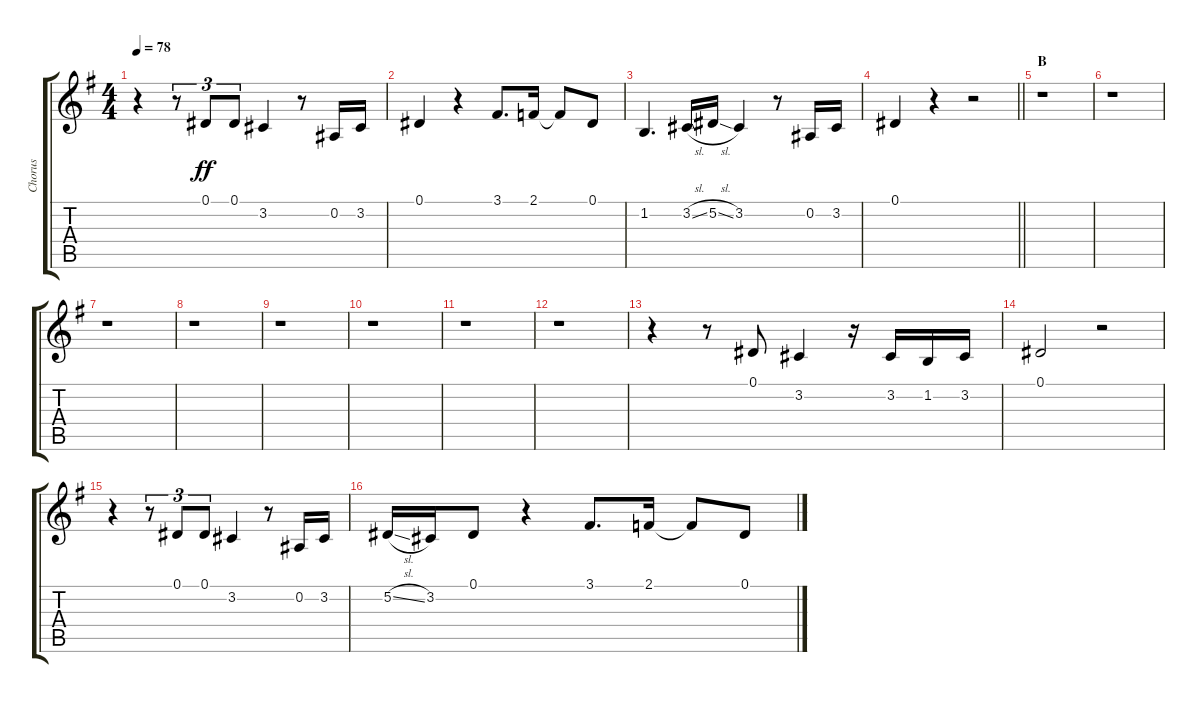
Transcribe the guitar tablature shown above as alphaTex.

\track ("Chorus" "Chorus") {instrument voiceoohs}
\staff {score tabs}
\tuning (Eb4 Bb3 Gb3 Db3 Ab2 Eb2) {hide}
\ts (4 4)
\tempo 78
\clef g2
\ks g
r.4{dy ff} r.8{tu (3 2)} 0.1.8{tu (3 2)} 0.1.8{tu (3 2)} 3.2.4 r.8 0.2.16 3.2.16 |
0.1.4 r.4 3.1.8{d} 2.1.16 2.1{t}.8 0.1.8 |
1.2.4{d} 3.2{sl}.16 5.2{sl}.16 3.2.4 r.8 0.2.16 3.2.16 |
\barLineRight lightlight
0.1.4 r.4 r.2 |
\section ("" "B")
r.1 |
r.1 |
r.1 |
r.1 |
r.1 |
r.1 |
r.1 |
r.1 |
r.4 r.8 0.1.8 3.2.4 r.16 3.2.16 1.2.16 3.2.16 |
0.1.2 r.2 |
r.4 r.8{tu (3 2)} 0.1.8{tu (3 2)} 0.1.8{tu (3 2)} 3.2.4 r.8 0.2.16 3.2.16 |
5.2{sl}.16 3.2.16 0.1.8 r.4 3.1.8{d} 2.1.16 2.1{t}.8 0.1.8
